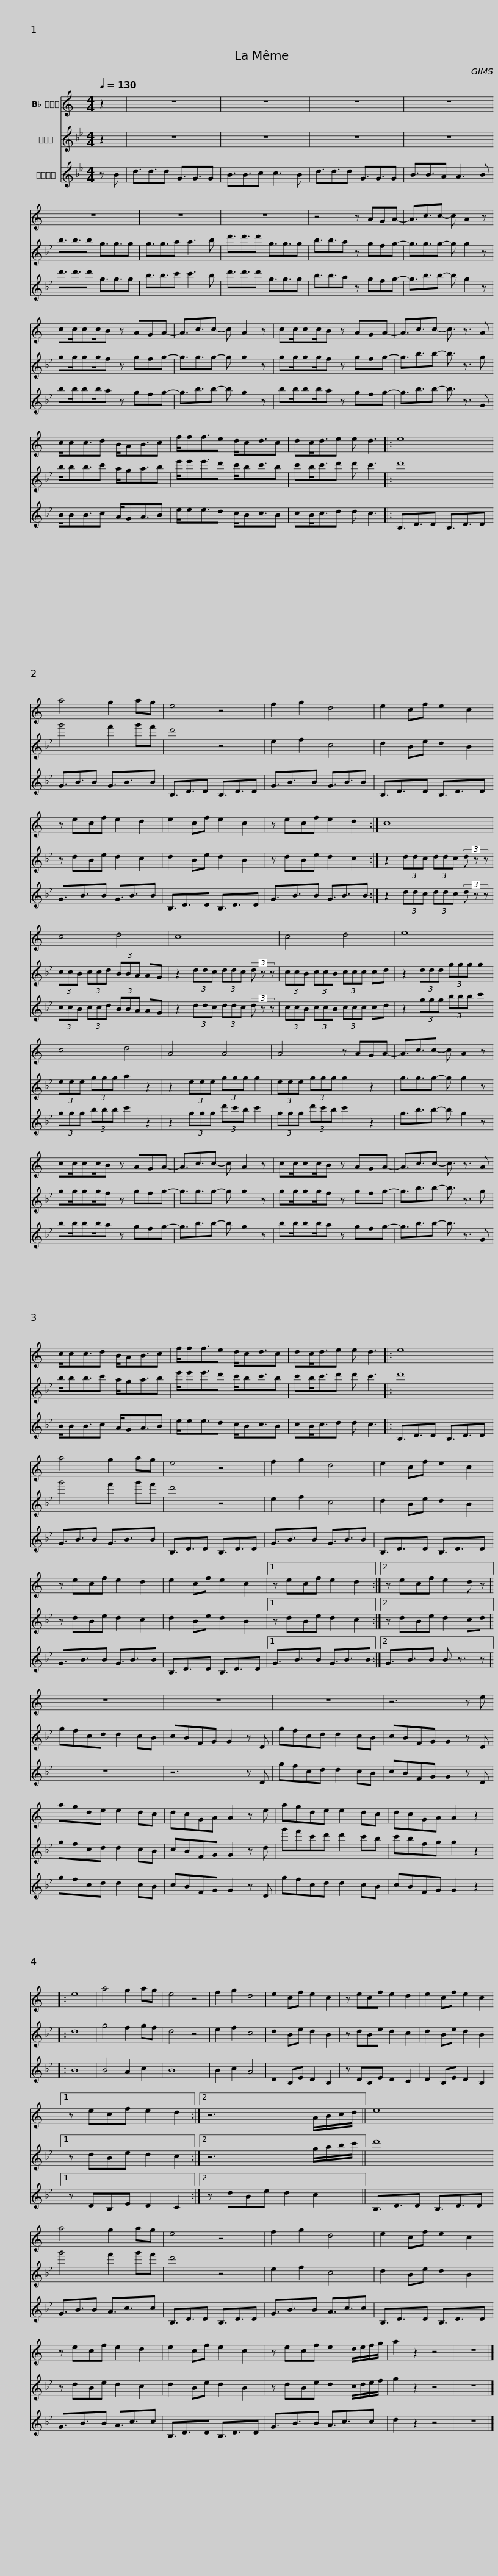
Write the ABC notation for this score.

X:1
%%score 1 2 3
L:1/8
Q:1/4=130
M:4/4
I:linebreak $
K:Bb
V:1 treble transpose=-2
V:2 treble
V:3 treble
V:1
[K:C] z2 | z8 | z8 | z8 | z8 | %5
 z8 |$ z8 | z8 | z4 z AGA- | A3/2c3/2c- c A2 z | %10
 cc/cc/B z AGA- |$ A3/2c3/2c- c A2 z | cc/cc/B z AGA- | A3/2c3/2c- c3/2 z3/2 A | c/cc3/2d B/AB3/2c |$ %15
 f/ff3/2e d/cd3/2c | dc<de e d3 |: e8 | a4 g2 ag |$ e4 z4 | %20
 f2 g2 d4 | e2 cf e2 c2 | z ecf e2 d2 |$ e2 cf e2 c2 | z ecf e2 d2 :| %25
 c8 | c4 d4 |$ c8 | c4 d4 | e8 | %30
 c4 d4 |$ A4 A4 | A4 z AGA- | A3/2c3/2c- c A2 z | cc/cc/B z AGA- |$ %35
 A3/2c3/2c- c A2 z | cc/cc/B z AGA- | A3/2c3/2c- c3/2 z3/2 A | c/cc3/2d B/AB3/2c |$ f/ff3/2e d/cd3/2c | %40
 dc<de e d3 |: e8 | a4 g2 ag |$ e4 z4 | f2 g2 d4 | %45
 e2 cf e2 c2 | z ecf e2 d2 |$ e2 cf e2 c2 |1 z ecf e2 d2 :|2 z ecf e2 d z || %50
 z8 |$ z8 | z8 | z6 z e | agde e2 dc | %55
 dcGA A2 z e |$ agde e2 dc | dcGA A2 z2 |: e8 | a4 g2 ag | %60
 e4 z4 | f2 g2 d4 | e2 cf e2 c2 |$ z ecf e2 d2 | e2 cf e2 c2 |1 %65
 z ecf e2 d2 :|2 z6 A/B/c/d/ || e8 |$ a4 g2 ag | e4 z4 | %70
 f2 g2 d4 | e2 cf e2 c2 |$ z ecf e2 d2 | e2 cf e2 c2 | z ecf e2 d/e/f/g/ | %75
 a2 z2 z4 | z8 |] %77
V:2
 z2 | z8 | z8 | z8 | z8 | %5
 b3/2b3/2b g3/2g3/2g |$ g3/2g3/2a a3 b | d'3/2d'3/2d' g3/2g3/2g | b3/2b3/2a z gfg- | g3/2g3/2g- g g2 z | %10
 gg/gg/f z gfg- |$ g3/2g3/2g- g g2 z | gg/gg/f z gfg- | g3/2b3/2b- b3/2 z3/2 g | b/bb3/2c' a/ga3/2b |$ %15
 e'/e'e'3/2d' c'/bc'3/2b | c'b<c'd' d' c'3 |: d'8 | g'4 f'2 g'f' |$ d'4 z4 | %20
 e2 f2 c4 | d2 Be d2 B2 | z dBe d2 c2 |$ d2 Be d2 B2 | z dBe d2 c2 :| %25
 z2 (3ddc (3ddc (3d z z | (3ccB (3ccd (3BBA AG |$ z2 (3ddc (3ddc (3d z z | (3ccB (3ccB (3ccc cd | z2 (3ddd (3ggg g2 | %30
 (3eee (3ggg a2 z2 |$ z2 (3eee (3ggg g2 | (3eee (3ggg g2 z2 | g3/2g3/2g- g g2 z | gg/gg/f z gfg- |$ %35
 g3/2g3/2g- g g2 z | gg/gg/f z gfg- | g3/2b3/2b- b3/2 z3/2 g | b/bb3/2c' a/ga3/2b |$ e'/e'e'3/2d' c'/bc'3/2b | %40
 c'b<c'd' d' c'3 |: d'8 | g'4 f'2 g'f' |$ d'4 z4 | e2 f2 c4 | %45
 d2 Be d2 B2 | z dBe d2 c2 |$ d2 Be d2 B2 |1 z dBe d2 c2 :|2 z dBe d2 cd || %50
 gfcd d2 cB |$ cBFG G2 z D | gfcd d2 cB | cBFG G2 z D | gfcd d2 cB | %55
 cBFG G2 z d |$ g'f'c'd' d'2 c'b | c'bfg g2 z2 |: d8 | g4 f2 gf | %60
 d4 z4 | e2 f2 c4 | d2 Be d2 B2 |$ z dBe d2 c2 | d2 Be d2 B2 |1 %65
 z dBe d2 c2 :|2 z6 g/a/b/c'/ || d'8 |$ g'4 f'2 g'f' | d'4 z4 | %70
 e2 f2 c4 | d2 Be d2 B2 |$ z dBe d2 c2 | d2 Be d2 B2 | z dBe d2 c/d/e/f/ | %75
 g2 z2 z4 | z8 |] %77
V:3
 z B | d3/2d3/2d G3/2G3/2G | B3/2B3/2c c3 B | d3/2d3/2d G3/2G3/2G | B3/2B3/2A A3 B | %5
 d'3/2d'3/2d' g3/2g3/2g |$ b3/2b3/2c' c'3 b | d'3/2d'3/2d' g3/2g3/2g | b3/2b3/2a z gfg- | g3/2b3/2b- b g2 z | %10
 bb/bb/a z gfg- |$ g3/2b3/2b- b g2 z | bb/bb/a z gfg- | g3/2b3/2b- b3/2 z3/2 G | B/BB3/2c A/GA3/2B |$ %15
 e/ee3/2d c/Bc3/2B | cB<cd d c3 |: B,3/2D3/2D B,3/2D3/2D | G3/2B3/2B G3/2B3/2B |$ B,3/2D3/2D B,3/2D3/2D | %20
 G3/2B3/2B G3/2B3/2B | B,3/2D3/2D B,3/2D3/2D | G3/2B3/2B G3/2B3/2B |$ B,3/2D3/2D B,3/2D3/2D | G3/2B3/2B G3/2B3/2B :| %25
 z2 (3ddc (3ddc (3d z z | (3ccB (3ccd (3BBA AG |$ z2 (3ddc (3ddc (3d z z | (3ccB (3ccB (3ccc cd | z2 (3ggg (3bbb c'2 | %30
 (3ggg (3bbb c'2 z2 |$ z2 (3ggg (3d'c'b c'2 | (3ggg (3d'c'b c'2 z2 | g3/2b3/2b- b g2 z | bb/bb/a z gfg- |$ %35
 g3/2b3/2b- b g2 z | bb/bb/a z gfg- | g3/2b3/2b- b3/2 z3/2 G | B/BB3/2c A/GA3/2B |$ e/ee3/2d c/Bc3/2B | %40
 cB<cd d c3 |: B,3/2D3/2D B,3/2D3/2D | G3/2B3/2B G3/2B3/2B |$ B,3/2D3/2D B,3/2D3/2D | G3/2B3/2B G3/2B3/2B | %45
 B,3/2D3/2D B,3/2D3/2D | G3/2B3/2B G3/2B3/2B |$ B,3/2D3/2D B,3/2D3/2D |1 G3/2B3/2B G3/2B3/2B :|2 G3/2B3/2B B3/2 z3/2 z || %50
 z8 |$ z6 z D | gfcd d2 cB | cBFG G2 z D | gfcd d2 cB | %55
 cBFG G2 z D |$ gfcd d2 cB | cBFG G2 z2 |: B8 | B4 A2 c2 | %60
 B8 | B2 c2 A4 | D2 B,E D2 B,2 |$ z DB,E D2 C2 | D2 B,E D2 B,2 |1 %65
 z DB,E D2 C2 :|2 z dBe d2 c2 || B,3/2D3/2D B,3/2D3/2D |$ G3/2B3/2B A3/2c3/2c | B,3/2D3/2D B,3/2D3/2D | %70
 G3/2B3/2B A3/2c3/2c | B,3/2D3/2D B,3/2D3/2D |$ G3/2B3/2B A3/2c3/2c | B,3/2D3/2D B,3/2D3/2D | G3/2B3/2B A3/2c3/2c | %75
 d2 z2 z4 | z8 |] %77
